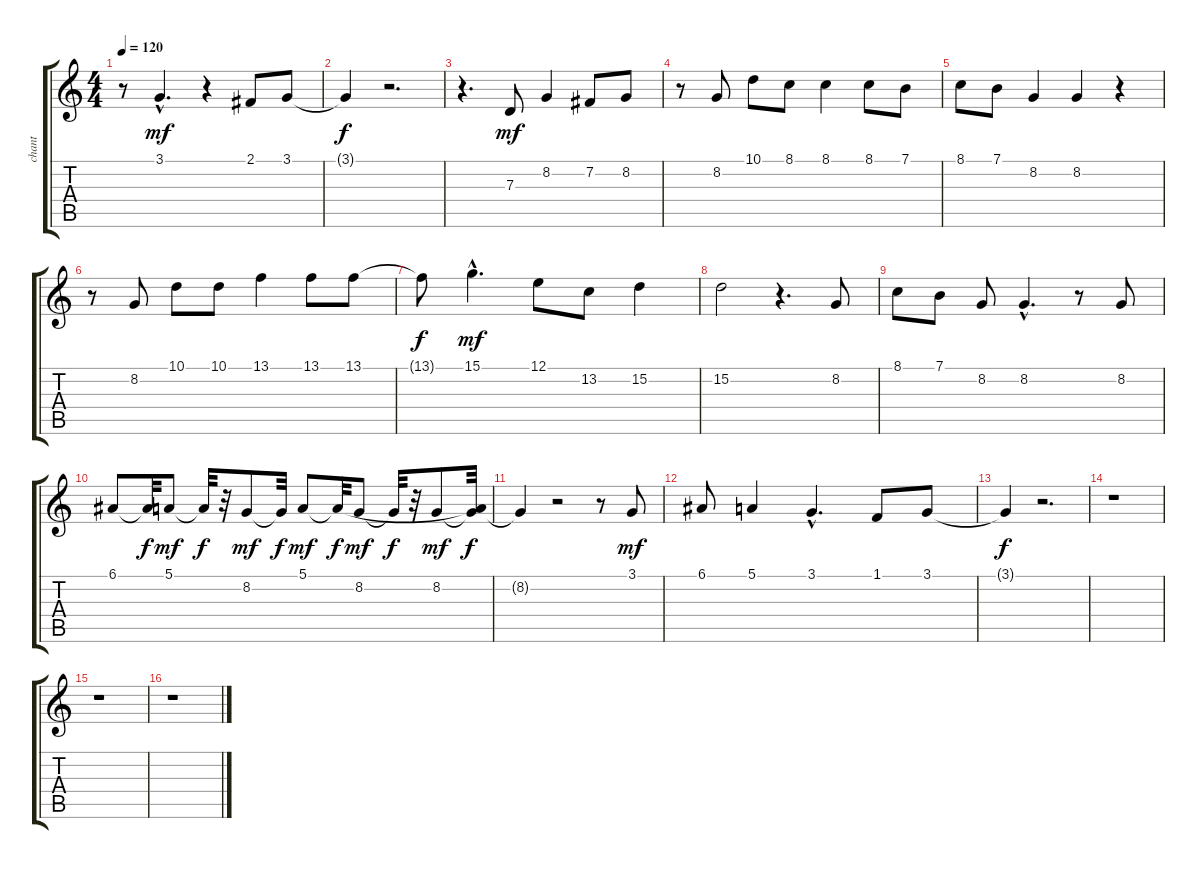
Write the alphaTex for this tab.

\track ("chant" "chant") {instrument accordion}
\staff {score tabs}
\tuning (E4 B3 G3 D3 A2 E2) {hide}
\ts (4 4)
\tempo 120
\clef g2
\ks c
r.8{dy f} 3.1{hac}.4{d dy mf} r.4 2.1.8 3.1.8 |
3.1{t}.4{dy f} r.2{d} |
r.4{d} 7.3.8{dy mf} 8.2.4 7.2.8 8.2.8 |
r.8 8.2.8 10.1.8 8.1.8 8.1.4 8.1.8 7.1.8 |
8.1.8 7.1.8 8.2.4 8.2.4 r.4 |
r.8 8.2.8 10.1.8 10.1.8 13.1.4 13.1.8 13.1.8 |
13.1{t}.8{dy f} 15.1{hac}.4{d dy mf} 12.1.8 13.2.8 15.2.4 |
15.2.2 r.4{d} 8.2.8 |
8.1.8 7.1.8 8.2.8 8.2{hac}.4{d} r.8 8.2.8 |
6.1.8 6.1{t}.32{dy f} 5.1.8{dy mf} 5.1{t}.32{dy f} r.32 8.2.8{dy mf} 8.2{t}.32{dy f} 5.1.8{dy mf} 5.1{t}.32{dy f} 8.2.8{dy mf} 8.2{t}.32{dy f} r.32 8.2.8{dy mf} (5.1{t} 8.2{t}).32{dy f} |
8.2{t}.4 r.2 r.8 3.1.8{dy mf} |
6.1.8 5.1.4 3.1{hac}.4{d} 1.1.8 3.1.8 |
3.1{t}.4{dy f} r.2{d} |
r.1 |
r.1 |
r.1
